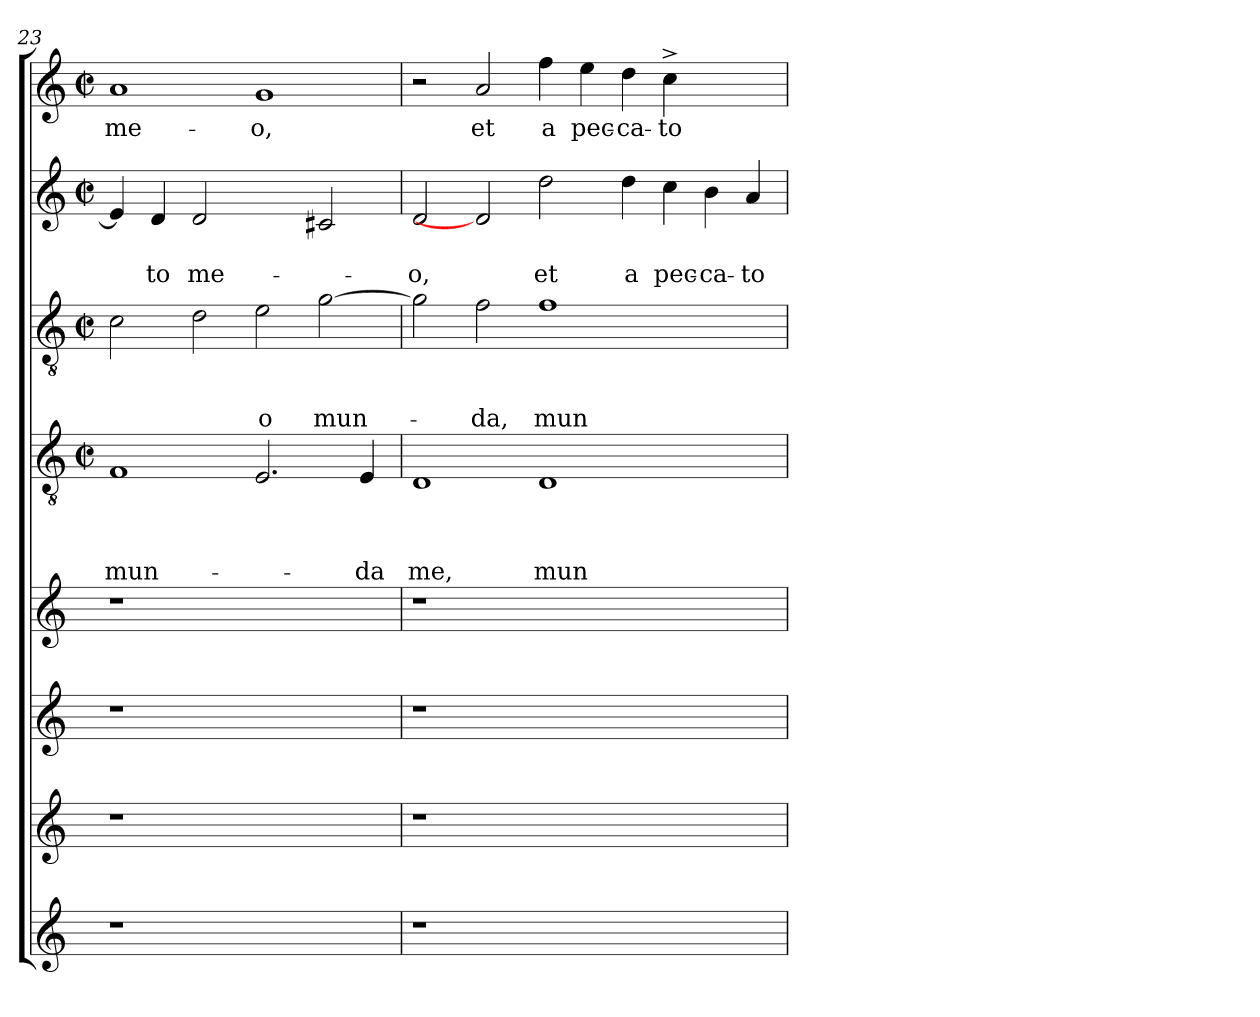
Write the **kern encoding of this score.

**kern	**kern	**kern	**kern	**kern	**text	**text	**text	**text	**kern	**text	**text	**text	**kern	**text	**text	**kern	**text
*part8	*part7	*part6	*part5	*part4	*part4	*part4	*part4	*part4	*part3	*part3	*part3	*part3	*part2	*part2	*part2	*part1	*part1
*staff8	*staff7	*staff6	*staff5	*staff4	*staff4	*staff4	*staff4	*staff4	*staff3	*staff3	*staff3	*staff3	*staff2	*staff2	*staff2	*staff1	*staff1
*clefG2	*clefG2	*clefG2	*clefG2	*clefGv2	*	*	*	*	*clefGv2	*	*	*	*clefG2	*	*	*clefG2	*
*k[]	*k[]	*k[]	*k[]	*k[]	*	*	*	*	*k[]	*	*	*	*k[]	*	*	*k[]	*
*C:	*C:	*C:	*C:	*C:	*	*	*	*	*C:	*	*	*	*C:	*	*	*C:	*
*	*	*	*	*M2/2	*	*	*	*	*M2/2	*	*	*	*M2/2	*	*	*M2/2	*
*	*	*	*	*met(c|)	*	*	*	*	*met(c|)	*	*	*	*met(c|)	*	*	*met(c|)	*
=23	=23	=23	=23	=23	=23	=23	=23	=23	=23	=23	=23	=23	=23	=23	=23	=23	=23
!	!	!	!	!	!	!	!	!LO:LY:b	!	!	!	!	!	!	!	!	!LO:LY:b
1r	1r	1r	1r	1F	.	.	.	mun-	2c\	.	.	.	4e/]	.	.	1a	me-
!	!	!	!	!	!	!	!	!	!	!	!	!	!	!	!LO:LY:b	!	!
.	.	.	.	.	.	.	.	.	.	.	.	.	4d/	.	-to	.	.
!	!	!	!	!	!	!	!	!	!	!	!	!	!	!	!LO:LY:b	!	!
.	.	.	.	.	.	.	.	.	2d\	.	.	.	[2d	.	me-	.	.
!	!	!	!	!	!	!	!	!	!	!	!	!LO:LY:b	!	!	!	!	!LO:LY:b
1ryy	1ryy	1ryy	1ryy	2.E/	.	.	.	.	2e\	.	.	-o	2ryy	.	.	1g	-o,
!	!	!	!	!	!	!	!	!	!	!	!	!LO:LY:b	!	!	!	!	!
.	.	.	.	.	.	.	.	.	[>2g\	.	.	mun-	2c#X/	.	.	.	.
!	!	!	!	!	!	!	!	!LO:LY:b	!	!	!	!	!	!	!	!	!
.	.	.	.	4E/	.	.	.	-da	.	.	.	.	.	.	.	.	.
=24	=24	=24	=24	=24	=24	=24	=24	=24	=24	=24	=24	=24	=24	=24	=24	=24	=24
!	!	!	!	!	!	!	!	!LO:LY:b	!	!	!	!	!	!	!LO:LY:b	!	!
1r	1r	1r	1r	1D	.	.	.	me,	2g\]	.	.	.	2d/	.	-o,	2r	.
!	!	!	!	!	!	!	!	!	!	!	!	!LO:LY:b	!	!	!	!	!LO:LY:b
.	.	.	.	.	.	.	.	.	2f\	.	.	-da,	2d]	.	.	2a/	et
!	!	!	!	!	!	!	!	!LO:LY:b	!	!	!	!LO:LY:b	!	!	!LO:LY:b	!	!LO:LY:b
1.ryy	1.ryy	1.ryy	1.ryy	1D	.	.	.	mun-	[>1f	.	.	mun-	2dd\	.	et	4ff\	a
!	!	!	!	!	!	!	!	!	!	!	!	!	!	!	!	!	!LO:LY:b
.	.	.	.	.	.	.	.	.	.	.	.	.	.	.	.	4ee\	pec-
!	!	!	!	!	!	!	!	!	!	!	!	!	!	!	!LO:LY:b	!	!LO:LY:b
.	.	.	.	.	.	.	.	.	.	.	.	.	4dd\	.	a	4dd\	-ca-
!	!	!	!	!	!	!	!	!	!	!	!	!	!	!	!LO:LY:b	!	!LO:LY:b
.	.	.	.	.	.	.	.	.	.	.	.	.	4cc\	.	pec-	4cc^>\	-to
!	!	!	!	!	!	!	!	!	!	!	!	!	!	!	!LO:LY:b	!	!
.	.	.	.	2ryy	.	.	.	.	2ryy	.	.	.	4b\	.	-ca-	2ryy	.
!	!	!	!	!	!	!	!	!	!	!	!	!	!	!	!LO:LY:b	!	!
.	.	.	.	.	.	.	.	.	.	.	.	.	4a/	.	-to	.	.
=	=	=	=	=	=	=	=	=	=	=	=	=	=	=	=	=	=
*-	*-	*-	*-	*-	*-	*-	*-	*-	*-	*-	*-	*-	*-	*-	*-	*-	*-
